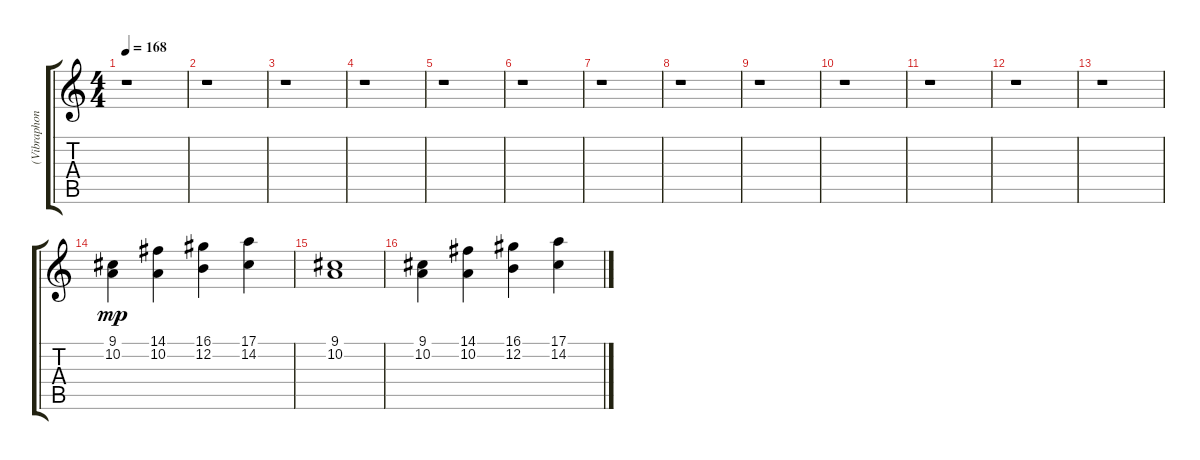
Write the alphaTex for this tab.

\track ("(Vibraphone)" "(Vibraphon") {instrument vibraphone}
\staff {score tabs}
\tuning (E4 B3 G3 D3 A2 E2) {hide}
\ts (4 4)
\tempo 168
\clef g2
\ks c
r.1{dy mp} |
r.1 |
r.1 |
r.1 |
r.1 |
r.1 |
r.1 |
r.1 |
r.1 |
r.1 |
r.1 |
r.1 |
r.1 |
(9.1 10.2).4 (14.1 10.2).4 (16.1 12.2).4 (17.1 14.2).4 |
(9.1 10.2).1 |
(9.1 10.2).4 (14.1 10.2).4 (16.1 12.2).4 (17.1 14.2).4
